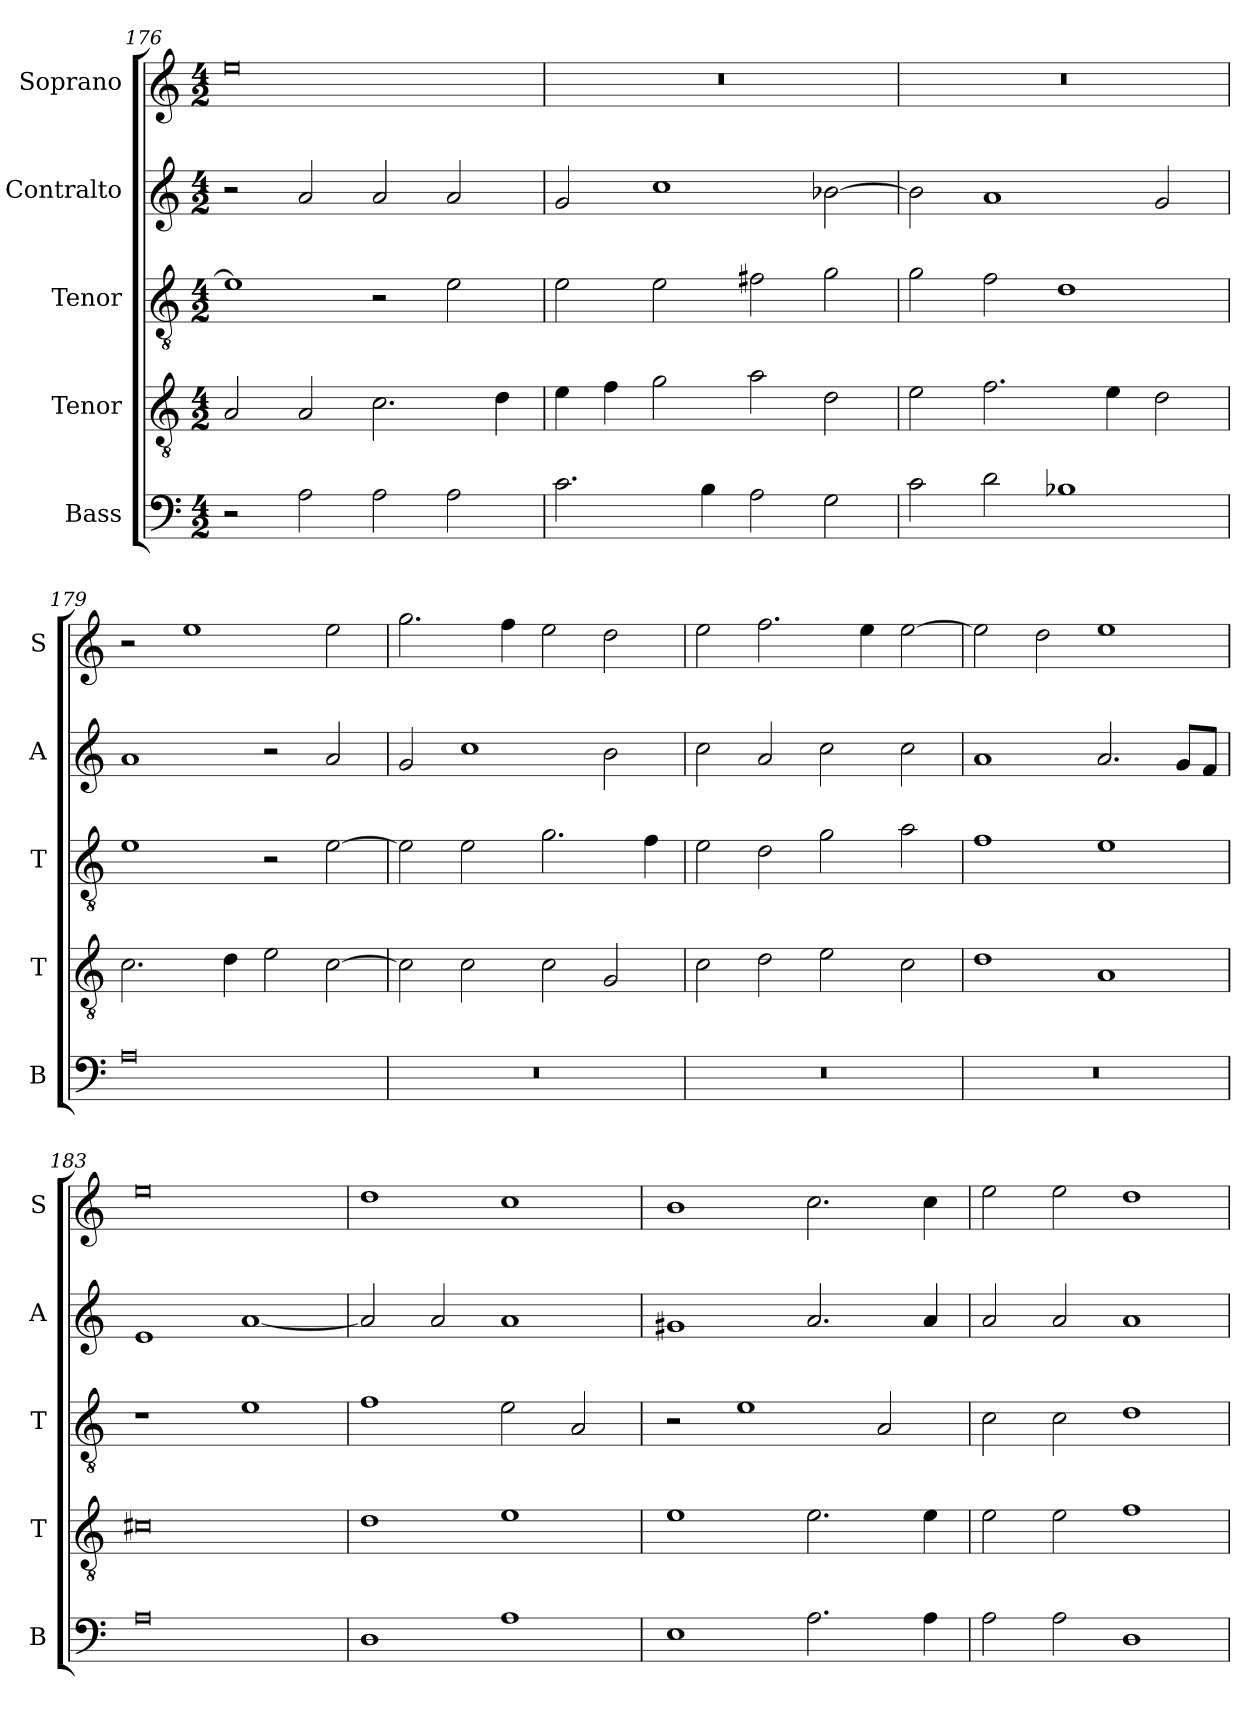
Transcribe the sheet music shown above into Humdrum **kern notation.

**kern	**kern	**kern	**kern	**kern
*part5	*part4	*part3	*part2	*part1
*staff5	*staff4	*staff3	*staff2	*staff1
*I"Bass	*I"Tenor	*I"Tenor	*I"Contralto	*I"Soprano
*I'B	*I'T	*I'T	*I'A	*I'S
*clefF4	*clefGv2	*clefGv2	*clefG2	*clefG2
*k[]	*k[]	*k[]	*k[]	*k[]
*D:dor	*D:dor	*D:dor	*D:dor	*D:dor
*M4/2	*M4/2	*M4/2	*M4/2	*M4/2
=176	=176	=176	=176	=176
2r	2A	1e]	2r	0ee
2A	2A	.	2a	.
2A	2.c	2r	2a	.
2A	.	2e	2a	.
.	4d	.	.	.
=177	=177	=177	=177	=177
2.c	4e	2e	2g	0r
.	4f	.	.	.
.	2g	2e	1cc	.
4B	.	.	.	.
2A	2a	2f#X	.	.
2G	2d	2g	[2b-X	.
=178	=178	=178	=178	=178
2c	2e	2g	2b-]	0r
2d	2.f	2f	1a	.
1B-X	.	1d	.	.
.	4e	.	.	.
.	2d	.	2g	.
=179	=179	=179	=179	=179
0A	2.c	1e	1a	2r
.	.	.	.	1ee
.	4d	.	.	.
.	2e	2r	2r	.
.	[2c	[2e	2a	2ee
=180	=180	=180	=180	=180
0r	2c]	2e]	2g	2.gg
.	2c	2e	1cc	.
.	.	.	.	4ff
.	2c	2.g	.	2ee
.	2G	.	2b	2dd
.	.	4f	.	.
=181	=181	=181	=181	=181
0r	2c	2e	2cc	2ee
.	2d	2d	2a	2.ff
.	2e	2g	2cc	.
.	.	.	.	4ee
.	2c	2a	2cc	[2ee
=182	=182	=182	=182	=182
0r	1d	1f	1a	2ee]
.	.	.	.	2dd
.	1A	1e	2.a	1ee
.	.	.	8g/L	.
.	.	.	8f/J	.
=183	=183	=183	=183	=183
0A	0c#X	1r	1e	0ee
.	.	1e	[1a	.
=184	=184	=184	=184	=184
1D	1d	1f	2a]	1dd
.	.	.	2a	.
1A	1e	2e	1a	1cc
.	.	2A	.	.
=185	=185	=185	=185	=185
1E	1e	2r	1g#X	1b
.	.	1e	.	.
2.A	2.e	.	2.a	2.cc
.	.	2A	.	.
4A	4e	.	4a	4cc
=186	=186	=186	=186	=186
2A	2e	2c	2a	2ee
2A	2e	2c	2a	2ee
1D	1f	1d	1a	1dd
=	=	=	=	=
*-	*-	*-	*-	*-
